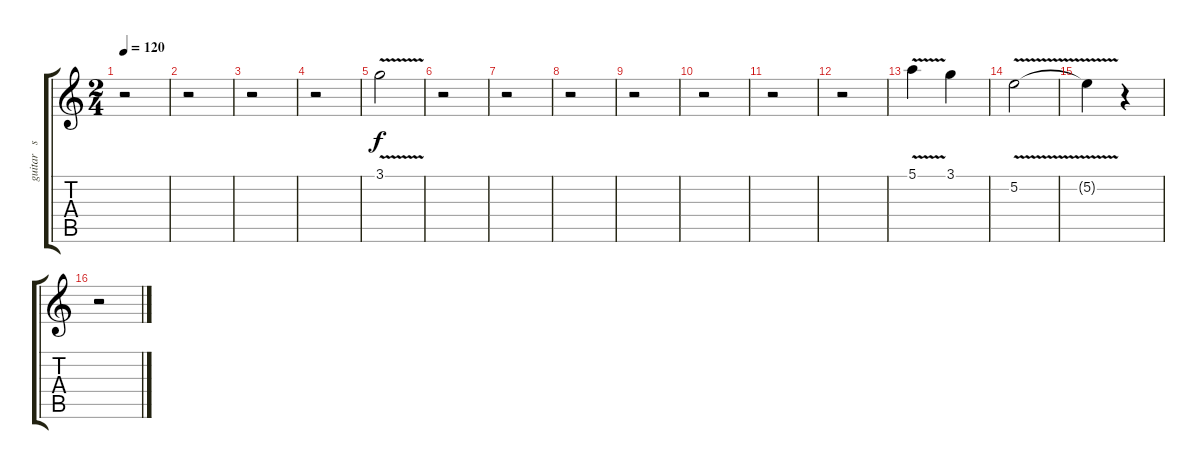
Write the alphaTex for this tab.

\track ("guitar   solo    one" "guitar   s") {instrument overdrivenguitar}
\staff {score tabs}
\tuning (E4 B3 G3 D3 A2 E2) {hide}
\ts (2 4)
\tempo 120
\clef g2
\ks c
r.2{dy f} |
r.2 |
r.2 |
r.2 |
3.1{v}.2 |
r.2 |
r.2 |
r.2 |
r.2 |
r.2 |
r.2 |
r.2 |
5.1{v}.4 3.1.4 |
5.2{v}.2 |
5.2{t}.4 r.4 |
r.2
